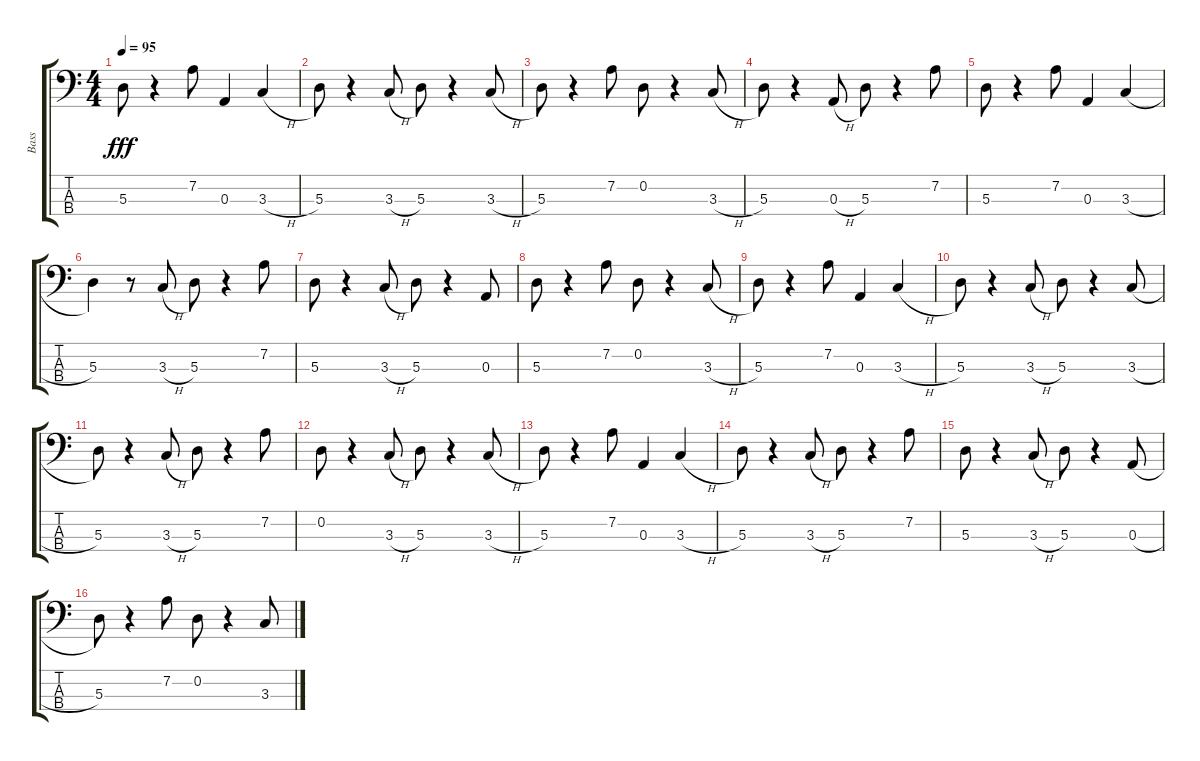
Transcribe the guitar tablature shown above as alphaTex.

\track ("Bass" "Bass") {instrument fretlessbass}
\staff {score tabs}
\tuning (G2 D2 A1 E1) {hide}
\ts (4 4)
\tempo 95
\clef f4
\ks c
5.3.8{dy fff} r.4 7.2.8 0.3.4 3.3{h}.4 |
5.3.8 r.4 3.3{h}.8 5.3.8 r.4 3.3{h}.8 |
5.3.8 r.4 7.2.8 0.2.8 r.4 3.3{h}.8 |
5.3.8 r.4 0.3{h}.8 5.3.8 r.4 7.2.8 |
5.3.8 r.4 7.2.8 0.3.4 3.3{h}.4 |
5.3.4 r.8 3.3{h}.8 5.3.8 r.4 7.2.8 |
5.3.8 r.4 3.3{h}.8 5.3.8 r.4 0.3.8 |
5.3.8 r.4 7.2.8 0.2.8 r.4 3.3{h}.8 |
5.3.8 r.4 7.2.8 0.3.4 3.3{h}.4 |
5.3.8 r.4 3.3{h}.8 5.3.8 r.4 3.3{h}.8 |
5.3.8 r.4 3.3{h}.8 5.3.8 r.4 7.2.8 |
0.2.8 r.4 3.3{h}.8 5.3.8 r.4 3.3{h}.8 |
5.3.8 r.4 7.2.8 0.3.4 3.3{h}.4 |
5.3.8 r.4 3.3{h}.8 5.3.8 r.4 7.2.8 |
5.3.8 r.4 3.3{h}.8 5.3.8 r.4 0.3{h}.8 |
5.3.8 r.4 7.2.8 0.2.8 r.4 3.3{h}.8
